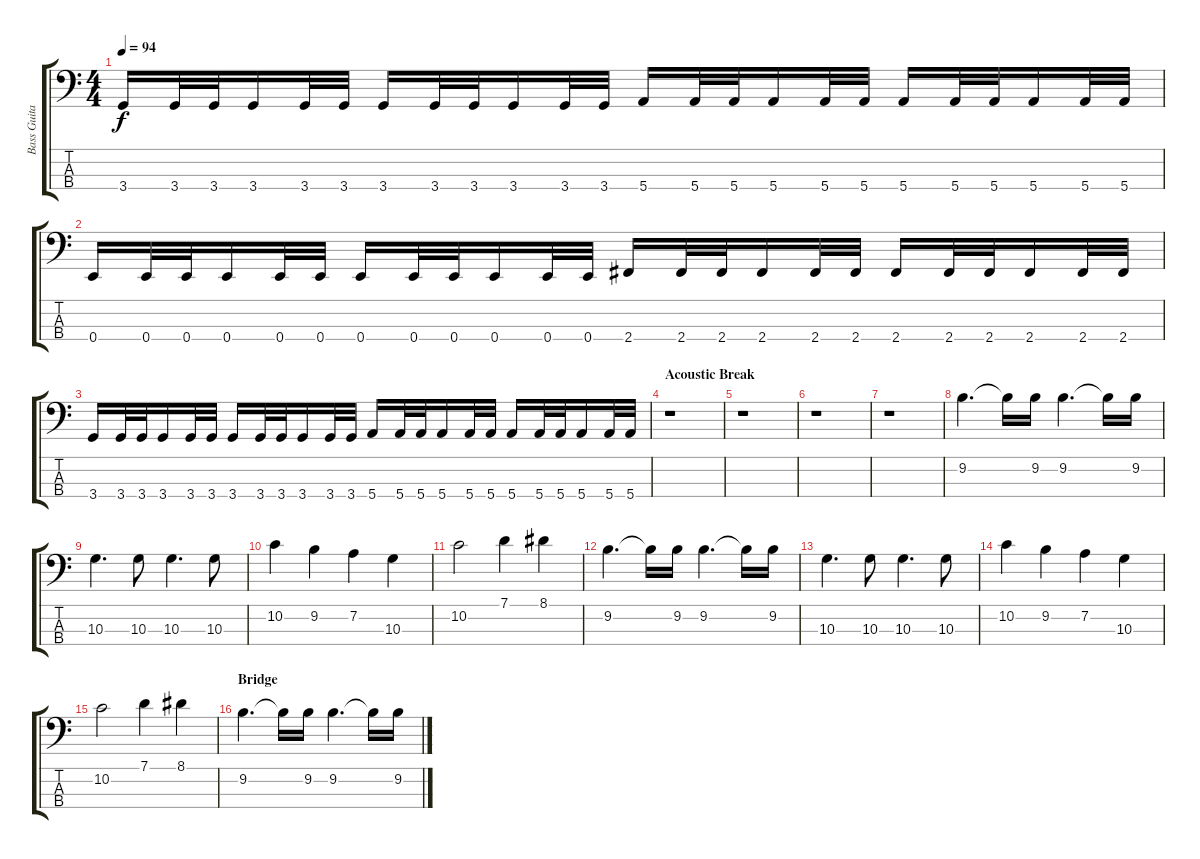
\track ("Bass Guitar" "Bass Guita") {instrument electricbasspick}
\staff {score tabs}
\tuning (G2 D2 A1 E1) {hide}
\ts (4 4)
\tempo 94
\clef f4
\ks c
3.4.16{dy f} 3.4.32 3.4.32 3.4.16 3.4.32 3.4.32 3.4.16 3.4.32 3.4.32 3.4.16 3.4.32 3.4.32 5.4.16 5.4.32 5.4.32 5.4.16 5.4.32 5.4.32 5.4.16 5.4.32 5.4.32 5.4.16 5.4.32 5.4.32 |
0.4.16 0.4.32 0.4.32 0.4.16 0.4.32 0.4.32 0.4.16 0.4.32 0.4.32 0.4.16 0.4.32 0.4.32 2.4.16 2.4.32 2.4.32 2.4.16 2.4.32 2.4.32 2.4.16 2.4.32 2.4.32 2.4.16 2.4.32 2.4.32 |
3.4.16 3.4.32 3.4.32 3.4.16 3.4.32 3.4.32 3.4.16 3.4.32 3.4.32 3.4.16 3.4.32 3.4.32 5.4.16 5.4.32 5.4.32 5.4.16 5.4.32 5.4.32 5.4.16 5.4.32 5.4.32 5.4.16 5.4.32 5.4.32 |
\section ("" "Acoustic Break")
r.1 |
r.1 |
r.1 |
r.1 |
9.2.4{d} 9.2{t}.16 9.2.16 9.2.4{d} 9.2{t}.16 9.2.16 |
10.3.4{d} 10.3.8 10.3.4{d} 10.3.8 |
10.2.4 9.2.4 7.2.4 10.3.4 |
10.2.2 7.1.4 8.1.4 |
9.2.4{d} 9.2{t}.16 9.2.16 9.2.4{d} 9.2{t}.16 9.2.16 |
10.3.4{d} 10.3.8 10.3.4{d} 10.3.8 |
10.2.4 9.2.4 7.2.4 10.3.4 |
10.2.2 7.1.4 8.1.4 |
\section ("" "Bridge")
9.2.4{d} 9.2{t}.16 9.2.16 9.2.4{d} 9.2{t}.16 9.2.16
